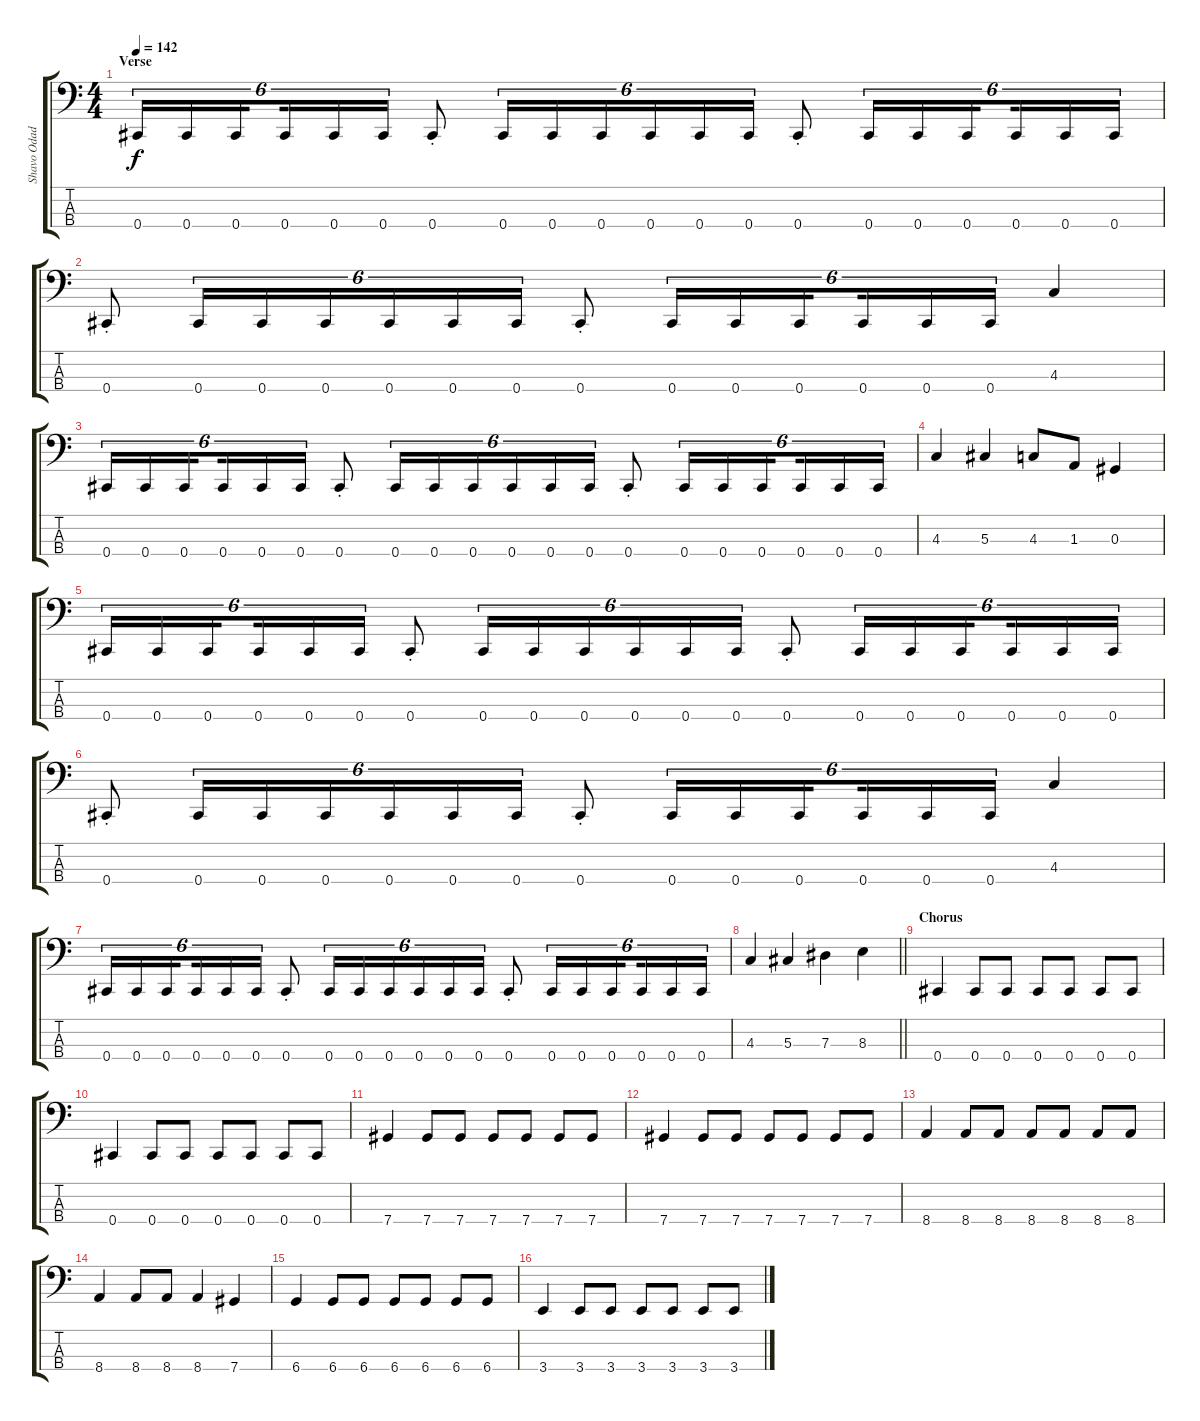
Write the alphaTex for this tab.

\track ("Shavo Odadjian" "Shavo Odad") {instrument electricbassfinger}
\staff {score tabs}
\tuning (Gb2 Db2 Ab1 Db1) {hide}
\ts (4 4)
\section ("" "Verse")
\tempo 142
\clef f4
\ks c
0.4.16{tu (6 4) dy f} 0.4.16{tu (6 4)} 0.4.16{tu (6 4) beam splitsecondary} 0.4.16{tu (6 4)} 0.4.16{tu (6 4)} 0.4.16{tu (6 4)} 0.4{st}.8 0.4.16{tu (6 4)} 0.4.16{tu (6 4)} 0.4.16{tu (6 4)} 0.4.16{tu (6 4)} 0.4.16{tu (6 4)} 0.4.16{tu (6 4)} 0.4{st}.8 0.4.16{tu (6 4)} 0.4.16{tu (6 4)} 0.4.16{tu (6 4) beam splitsecondary} 0.4.16{tu (6 4)} 0.4.16{tu (6 4)} 0.4.16{tu (6 4)} |
0.4{st}.8 0.4.16{tu (6 4)} 0.4.16{tu (6 4)} 0.4.16{tu (6 4)} 0.4.16{tu (6 4)} 0.4.16{tu (6 4)} 0.4.16{tu (6 4)} 0.4{st}.8 0.4.16{tu (6 4)} 0.4.16{tu (6 4)} 0.4.16{tu (6 4) beam splitsecondary} 0.4.16{tu (6 4)} 0.4.16{tu (6 4)} 0.4.16{tu (6 4)} 4.3.4 |
0.4.16{tu (6 4)} 0.4.16{tu (6 4)} 0.4.16{tu (6 4) beam splitsecondary} 0.4.16{tu (6 4)} 0.4.16{tu (6 4)} 0.4.16{tu (6 4)} 0.4{st}.8 0.4.16{tu (6 4)} 0.4.16{tu (6 4)} 0.4.16{tu (6 4)} 0.4.16{tu (6 4)} 0.4.16{tu (6 4)} 0.4.16{tu (6 4)} 0.4{st}.8 0.4.16{tu (6 4)} 0.4.16{tu (6 4)} 0.4.16{tu (6 4) beam splitsecondary} 0.4.16{tu (6 4)} 0.4.16{tu (6 4)} 0.4.16{tu (6 4)} |
4.3.4 5.3.4 4.3.8 1.3.8 0.3.4 |
0.4.16{tu (6 4)} 0.4.16{tu (6 4)} 0.4.16{tu (6 4) beam splitsecondary} 0.4.16{tu (6 4)} 0.4.16{tu (6 4)} 0.4.16{tu (6 4)} 0.4{st}.8 0.4.16{tu (6 4)} 0.4.16{tu (6 4)} 0.4.16{tu (6 4)} 0.4.16{tu (6 4)} 0.4.16{tu (6 4)} 0.4.16{tu (6 4)} 0.4{st}.8 0.4.16{tu (6 4)} 0.4.16{tu (6 4)} 0.4.16{tu (6 4) beam splitsecondary} 0.4.16{tu (6 4)} 0.4.16{tu (6 4)} 0.4.16{tu (6 4)} |
0.4{st}.8 0.4.16{tu (6 4)} 0.4.16{tu (6 4)} 0.4.16{tu (6 4)} 0.4.16{tu (6 4)} 0.4.16{tu (6 4)} 0.4.16{tu (6 4)} 0.4{st}.8 0.4.16{tu (6 4)} 0.4.16{tu (6 4)} 0.4.16{tu (6 4) beam splitsecondary} 0.4.16{tu (6 4)} 0.4.16{tu (6 4)} 0.4.16{tu (6 4)} 4.3.4 |
0.4.16{tu (6 4)} 0.4.16{tu (6 4)} 0.4.16{tu (6 4) beam splitsecondary} 0.4.16{tu (6 4)} 0.4.16{tu (6 4)} 0.4.16{tu (6 4)} 0.4{st}.8 0.4.16{tu (6 4)} 0.4.16{tu (6 4)} 0.4.16{tu (6 4)} 0.4.16{tu (6 4)} 0.4.16{tu (6 4)} 0.4.16{tu (6 4)} 0.4{st}.8 0.4.16{tu (6 4)} 0.4.16{tu (6 4)} 0.4.16{tu (6 4) beam splitsecondary} 0.4.16{tu (6 4)} 0.4.16{tu (6 4)} 0.4.16{tu (6 4)} |
\barLineRight lightlight
4.3.4 5.3.4 7.3.4 8.3.4 |
\section ("" "Chorus")
0.4.4 0.4.8 0.4.8 0.4.8 0.4.8 0.4.8 0.4.8 |
0.4.4 0.4.8 0.4.8 0.4.8 0.4.8 0.4.8 0.4.8 |
7.4.4 7.4.8 7.4.8 7.4.8 7.4.8 7.4.8 7.4.8 |
7.4.4 7.4.8 7.4.8 7.4.8 7.4.8 7.4.8 7.4.8 |
8.4.4 8.4.8 8.4.8 8.4.8 8.4.8 8.4.8 8.4.8 |
8.4.4 8.4.8 8.4.8 8.4.4 7.4.4 |
6.4.4 6.4.8 6.4.8 6.4.8 6.4.8 6.4.8 6.4.8 |
3.4.4 3.4.8 3.4.8 3.4.8 3.4.8 3.4.8 3.4.8
